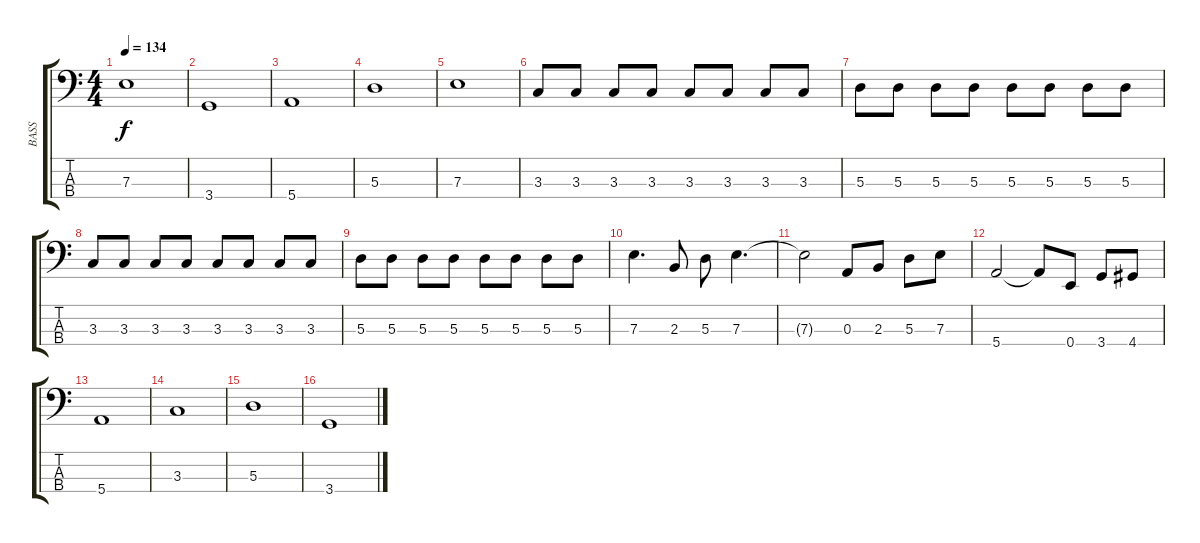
\track ("BASS" "BASS") {instrument electricbasspick}
\staff {score tabs}
\tuning (G2 D2 A1 E1) {hide}
\ts (4 4)
\tempo 134
\clef f4
\ks c
7.3.1{dy f} |
3.4.1 |
5.4.1 |
5.3.1 |
7.3.1 |
3.3.8 3.3.8 3.3.8 3.3.8 3.3.8 3.3.8 3.3.8 3.3.8 |
5.3.8 5.3.8 5.3.8 5.3.8 5.3.8 5.3.8 5.3.8 5.3.8 |
3.3.8 3.3.8 3.3.8 3.3.8 3.3.8 3.3.8 3.3.8 3.3.8 |
5.3.8 5.3.8 5.3.8 5.3.8 5.3.8 5.3.8 5.3.8 5.3.8 |
7.3.4{d} 2.3.8 5.3.8 7.3.4{d} |
7.3{t}.2 0.3.8 2.3.8 5.3.8 7.3.8 |
5.4.2 5.4{t}.8 0.4.8 3.4.8 4.4.8 |
5.4.1 |
3.3.1 |
5.3.1 |
3.4.1
